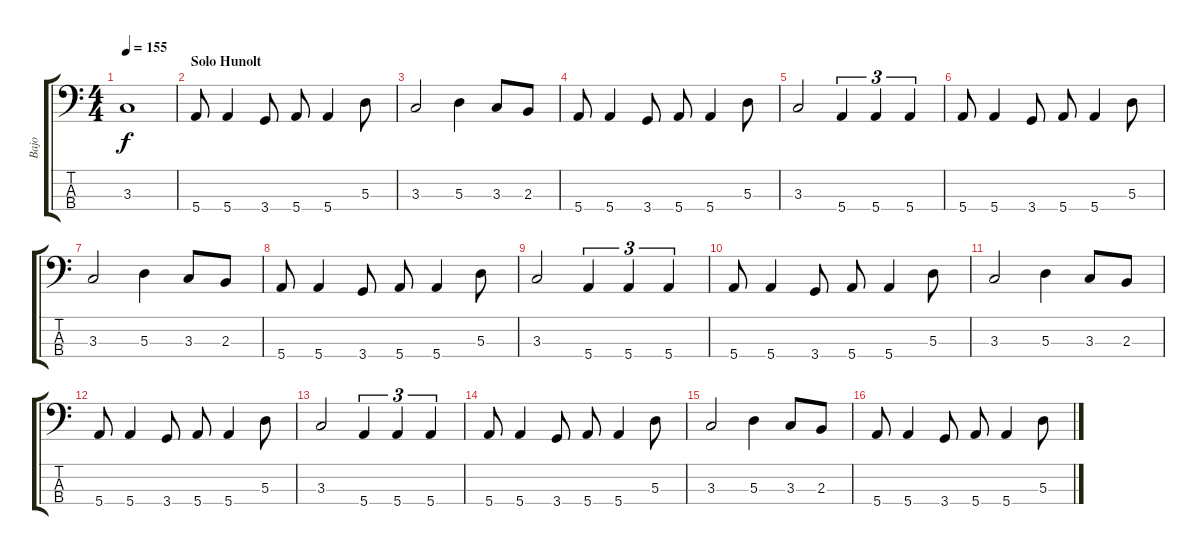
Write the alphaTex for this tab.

\track ("Bajo" "Bajo") {instrument electricbasspick}
\staff {score tabs}
\tuning (G2 D2 A1 E1) {hide}
\ts (4 4)
\tempo 155
\clef f4
\ks c
3.3{t}.1{dy f} |
\section ("" "Solo Hunolt")
5.4.8 5.4.4 3.4.8 5.4.8 5.4.4 5.3.8 |
3.3.2 5.3.4 3.3.8 2.3.8 |
5.4.8 5.4.4 3.4.8 5.4.8 5.4.4 5.3.8 |
3.3.2 5.4.4{tu (3 2)} 5.4.4{tu (3 2)} 5.4.4{tu (3 2)} |
5.4.8 5.4.4 3.4.8 5.4.8 5.4.4 5.3.8 |
3.3.2 5.3.4 3.3.8 2.3.8 |
5.4.8 5.4.4 3.4.8 5.4.8 5.4.4 5.3.8 |
3.3.2 5.4.4{tu (3 2)} 5.4.4{tu (3 2)} 5.4.4{tu (3 2)} |
5.4.8 5.4.4 3.4.8 5.4.8 5.4.4 5.3.8 |
3.3.2 5.3.4 3.3.8 2.3.8 |
5.4.8 5.4.4 3.4.8 5.4.8 5.4.4 5.3.8 |
3.3.2 5.4.4{tu (3 2)} 5.4.4{tu (3 2)} 5.4.4{tu (3 2)} |
5.4.8 5.4.4 3.4.8 5.4.8 5.4.4 5.3.8 |
3.3.2 5.3.4 3.3.8 2.3.8 |
5.4.8 5.4.4 3.4.8 5.4.8 5.4.4 5.3.8
